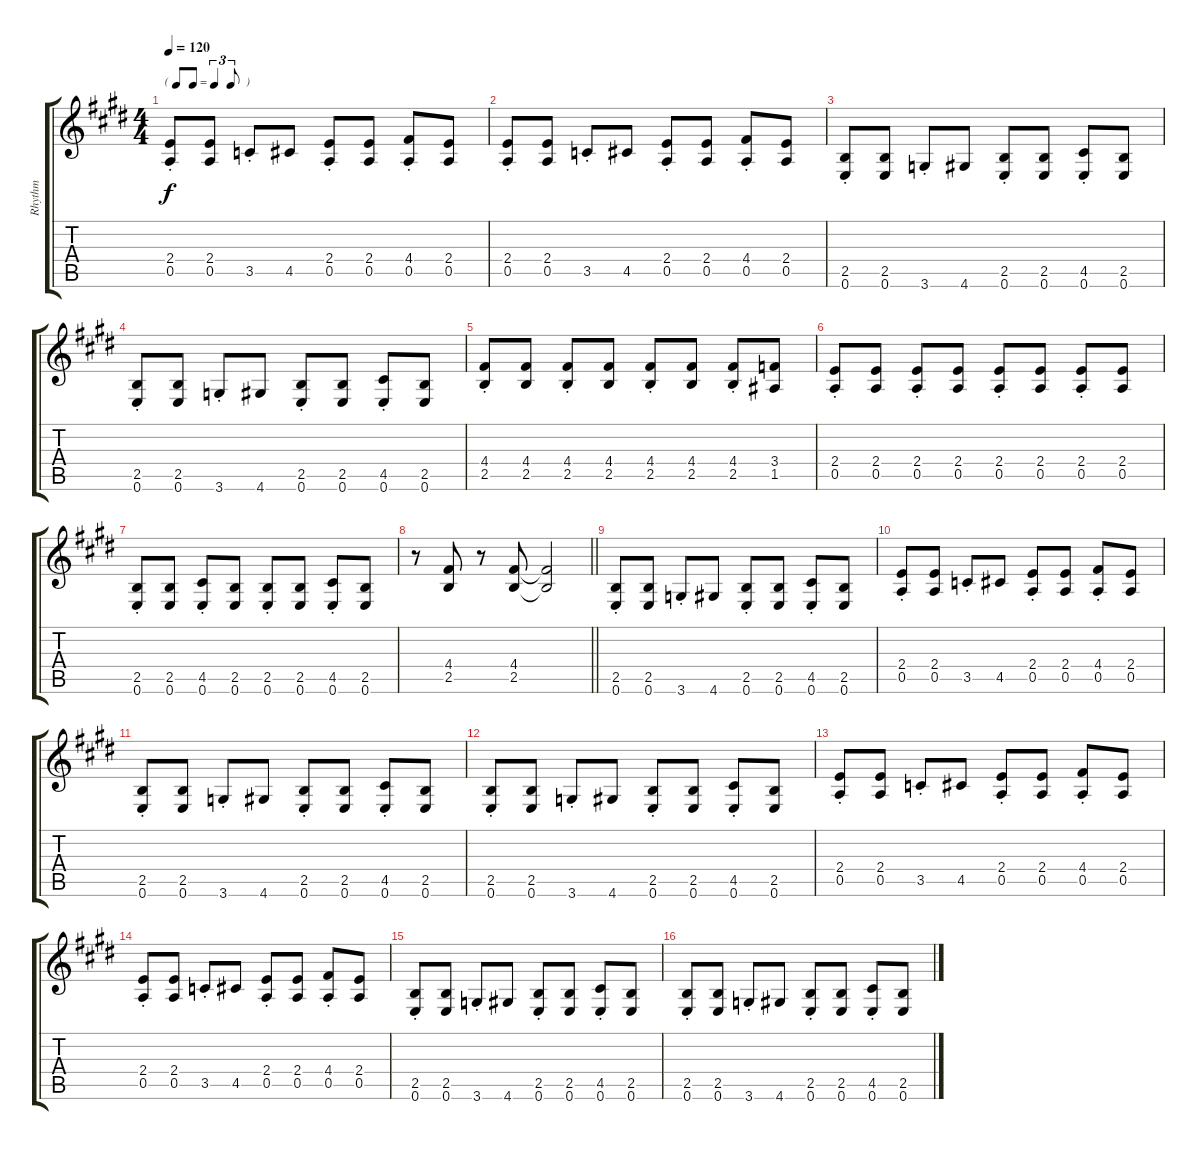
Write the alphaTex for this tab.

\track ("Rhythm" "Rhythm") {instrument electricguitarjazz}
\staff {score tabs}
\tuning (E4 B3 G3 D3 A2 E2) {hide}
\ts (4 4)
\tf triplet8th
\tempo 120
\clef g2
\ks e
(2.4{st} 0.5{st}).8{dy f} (2.4 0.5).8 3.5{st}.8 4.5.8 (2.4{st} 0.5{st}).8 (2.4 0.5).8 (4.4{st} 0.5{st}).8 (2.4 0.5).8 |
\ks c#minor
(2.4{st} 0.5{st}).8 (2.4 0.5).8 3.5{st}.8 4.5.8 (2.4{st} 0.5{st}).8 (2.4 0.5).8 (4.4{st} 0.5{st}).8 (2.4 0.5).8 |
(2.5{st} 0.6{st}).8 (2.5 0.6).8 3.6{st}.8 4.6.8 (2.5{st} 0.6{st}).8 (2.5 0.6).8 (4.5{st} 0.6{st}).8 (2.5 0.6).8 |
(2.5{st} 0.6{st}).8 (2.5 0.6).8 3.6{st}.8 4.6.8 (2.5{st} 0.6{st}).8 (2.5 0.6).8 (4.5{st} 0.6{st}).8 (2.5 0.6).8 |
\ks e
(4.4{st} 2.5{st}).8 (4.4 2.5).8 (4.4{st} 2.5{st}).8 (4.4 2.5).8 (4.4{st} 2.5{st}).8 (4.4 2.5).8 (4.4{st} 2.5{st}).8 (3.4 1.5).8 |
\ks c#minor
(2.4{st} 0.5{st}).8 (2.4 0.5).8 (2.4{st} 0.5{st}).8 (2.4 0.5).8 (2.4{st} 0.5{st}).8 (2.4 0.5).8 (2.4{st} 0.5{st}).8 (2.4 0.5).8 |
(2.5{st} 0.6{st}).8 (2.5 0.6).8 (4.5{st} 0.6{st}).8 (2.5 0.6).8 (2.5{st} 0.6{st}).8 (2.5 0.6).8 (4.5{st} 0.6{st}).8 (2.5 0.6).8 |
\barLineRight lightlight
r.8 (4.4 2.5).8 r.8 (4.4 2.5).8 (4.4{t} 2.5{t}).2 |
\ks e
(2.5{st} 0.6{st}).8 (2.5 0.6).8 3.6{st}.8 4.6.8 (2.5{st} 0.6{st}).8 (2.5 0.6).8 (4.5{st} 0.6{st}).8 (2.5 0.6).8 |
\ks c#minor
(2.4{st} 0.5{st}).8 (2.4 0.5).8 3.5{st}.8 4.5.8 (2.4{st} 0.5{st}).8 (2.4 0.5).8 (4.4{st} 0.5{st}).8 (2.4 0.5).8 |
(2.5{st} 0.6{st}).8 (2.5 0.6).8 3.6{st}.8 4.6.8 (2.5{st} 0.6{st}).8 (2.5 0.6).8 (4.5{st} 0.6{st}).8 (2.5 0.6).8 |
(2.5{st} 0.6{st}).8 (2.5 0.6).8 3.6{st}.8 4.6.8 (2.5{st} 0.6{st}).8 (2.5 0.6).8 (4.5{st} 0.6{st}).8 (2.5 0.6).8 |
\ks e
(2.4{st} 0.5{st}).8 (2.4 0.5).8 3.5{st}.8 4.5.8 (2.4{st} 0.5{st}).8 (2.4 0.5).8 (4.4{st} 0.5{st}).8 (2.4 0.5).8 |
\ks c#minor
(2.4{st} 0.5{st}).8 (2.4 0.5).8 3.5{st}.8 4.5.8 (2.4{st} 0.5{st}).8 (2.4 0.5).8 (4.4{st} 0.5{st}).8 (2.4 0.5).8 |
(2.5{st} 0.6{st}).8 (2.5 0.6).8 3.6{st}.8 4.6.8 (2.5{st} 0.6{st}).8 (2.5 0.6).8 (4.5{st} 0.6{st}).8 (2.5 0.6).8 |
(2.5{st} 0.6{st}).8 (2.5 0.6).8 3.6{st}.8 4.6.8 (2.5{st} 0.6{st}).8 (2.5 0.6).8 (4.5{st} 0.6{st}).8 (2.5 0.6).8
